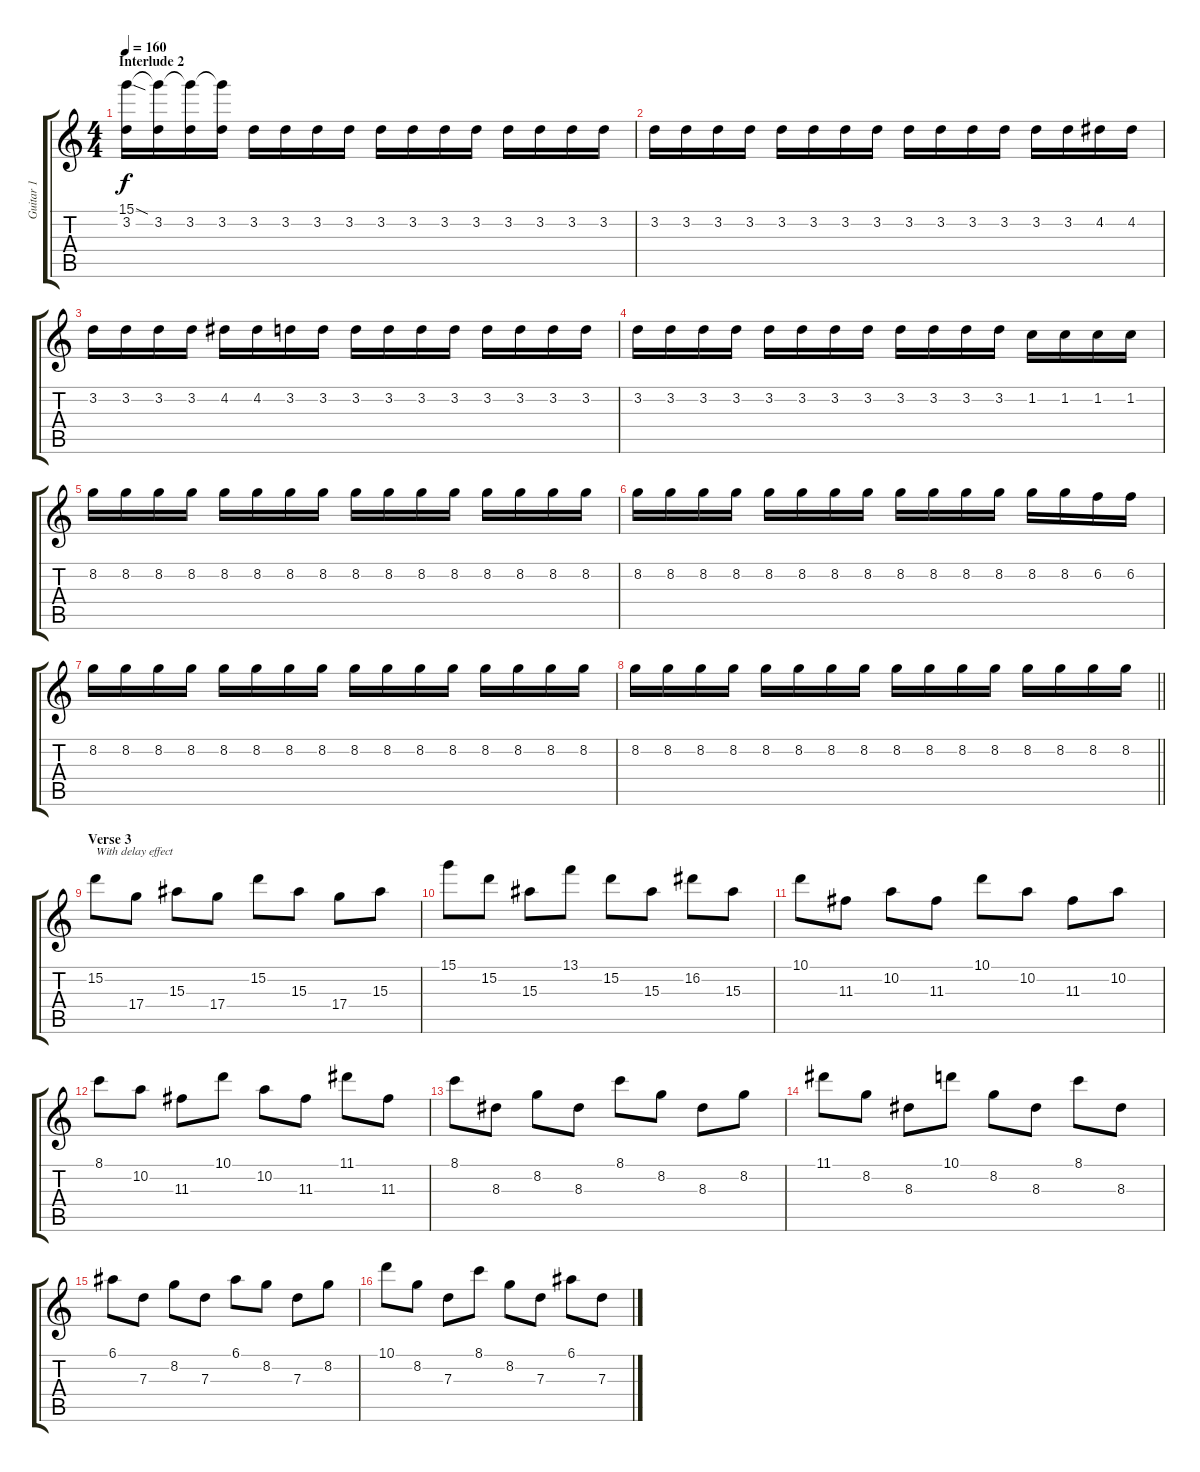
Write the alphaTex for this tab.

\track ("Guitar 1" "Guitar 1") {instrument overdrivenguitar}
\staff {score tabs}
\tuning (E4 B3 G3 D3 A2 E2) {hide}
\ts (4 4)
\section ("" "Interlude 2")
\tempo 160
\clef g2
\ks c
(15.1{sod} 3.2).16{dy f} (15.1{t} 3.2).16 (15.1{t} 3.2).16 (15.1{t} 3.2).16 3.2.16 3.2.16 3.2.16 3.2.16 3.2.16 3.2.16 3.2.16 3.2.16 3.2.16 3.2.16 3.2.16 3.2.16 |
3.2.16 3.2.16 3.2.16 3.2.16 3.2.16 3.2.16 3.2.16 3.2.16 3.2.16 3.2.16 3.2.16 3.2.16 3.2.16 3.2.16 4.2.16 4.2.16 |
3.2.16 3.2.16 3.2.16 3.2.16 4.2.16 4.2.16 3.2.16 3.2.16 3.2.16 3.2.16 3.2.16 3.2.16 3.2.16 3.2.16 3.2.16 3.2.16 |
3.2.16 3.2.16 3.2.16 3.2.16 3.2.16 3.2.16 3.2.16 3.2.16 3.2.16 3.2.16 3.2.16 3.2.16 1.2.16 1.2.16 1.2.16 1.2.16 |
8.2.16 8.2.16 8.2.16 8.2.16 8.2.16 8.2.16 8.2.16 8.2.16 8.2.16 8.2.16 8.2.16 8.2.16 8.2.16 8.2.16 8.2.16 8.2.16 |
8.2.16 8.2.16 8.2.16 8.2.16 8.2.16 8.2.16 8.2.16 8.2.16 8.2.16 8.2.16 8.2.16 8.2.16 8.2.16 8.2.16 6.2.16 6.2.16 |
8.2.16 8.2.16 8.2.16 8.2.16 8.2.16 8.2.16 8.2.16 8.2.16 8.2.16 8.2.16 8.2.16 8.2.16 8.2.16 8.2.16 8.2.16 8.2.16 |
\barLineRight lightlight
8.2.16 8.2.16 8.2.16 8.2.16 8.2.16 8.2.16 8.2.16 8.2.16 8.2.16 8.2.16 8.2.16 8.2.16 8.2.16 8.2.16 8.2.16 8.2.16 |
\section ("" "Verse 3")
15.2.8{txt "With delay effect"} 17.4.8 15.3.8 17.4.8 15.2.8 15.3.8 17.4.8 15.3.8 |
15.1.8 15.2.8 15.3.8 13.1.8 15.2.8 15.3.8 16.2.8 15.3.8 |
10.1.8 11.3.8 10.2.8 11.3.8 10.1.8 10.2.8 11.3.8 10.2.8 |
8.1.8 10.2.8 11.3.8 10.1.8 10.2.8 11.3.8 11.1.8 11.3.8 |
8.1.8 8.3.8 8.2.8 8.3.8 8.1.8 8.2.8 8.3.8 8.2.8 |
11.1.8 8.2.8 8.3.8 10.1.8 8.2.8 8.3.8 8.1.8 8.3.8 |
6.1.8 7.3.8 8.2.8 7.3.8 6.1.8 8.2.8 7.3.8 8.2.8 |
10.1.8 8.2.8 7.3.8 8.1.8 8.2.8 7.3.8 6.1.8 7.3.8
